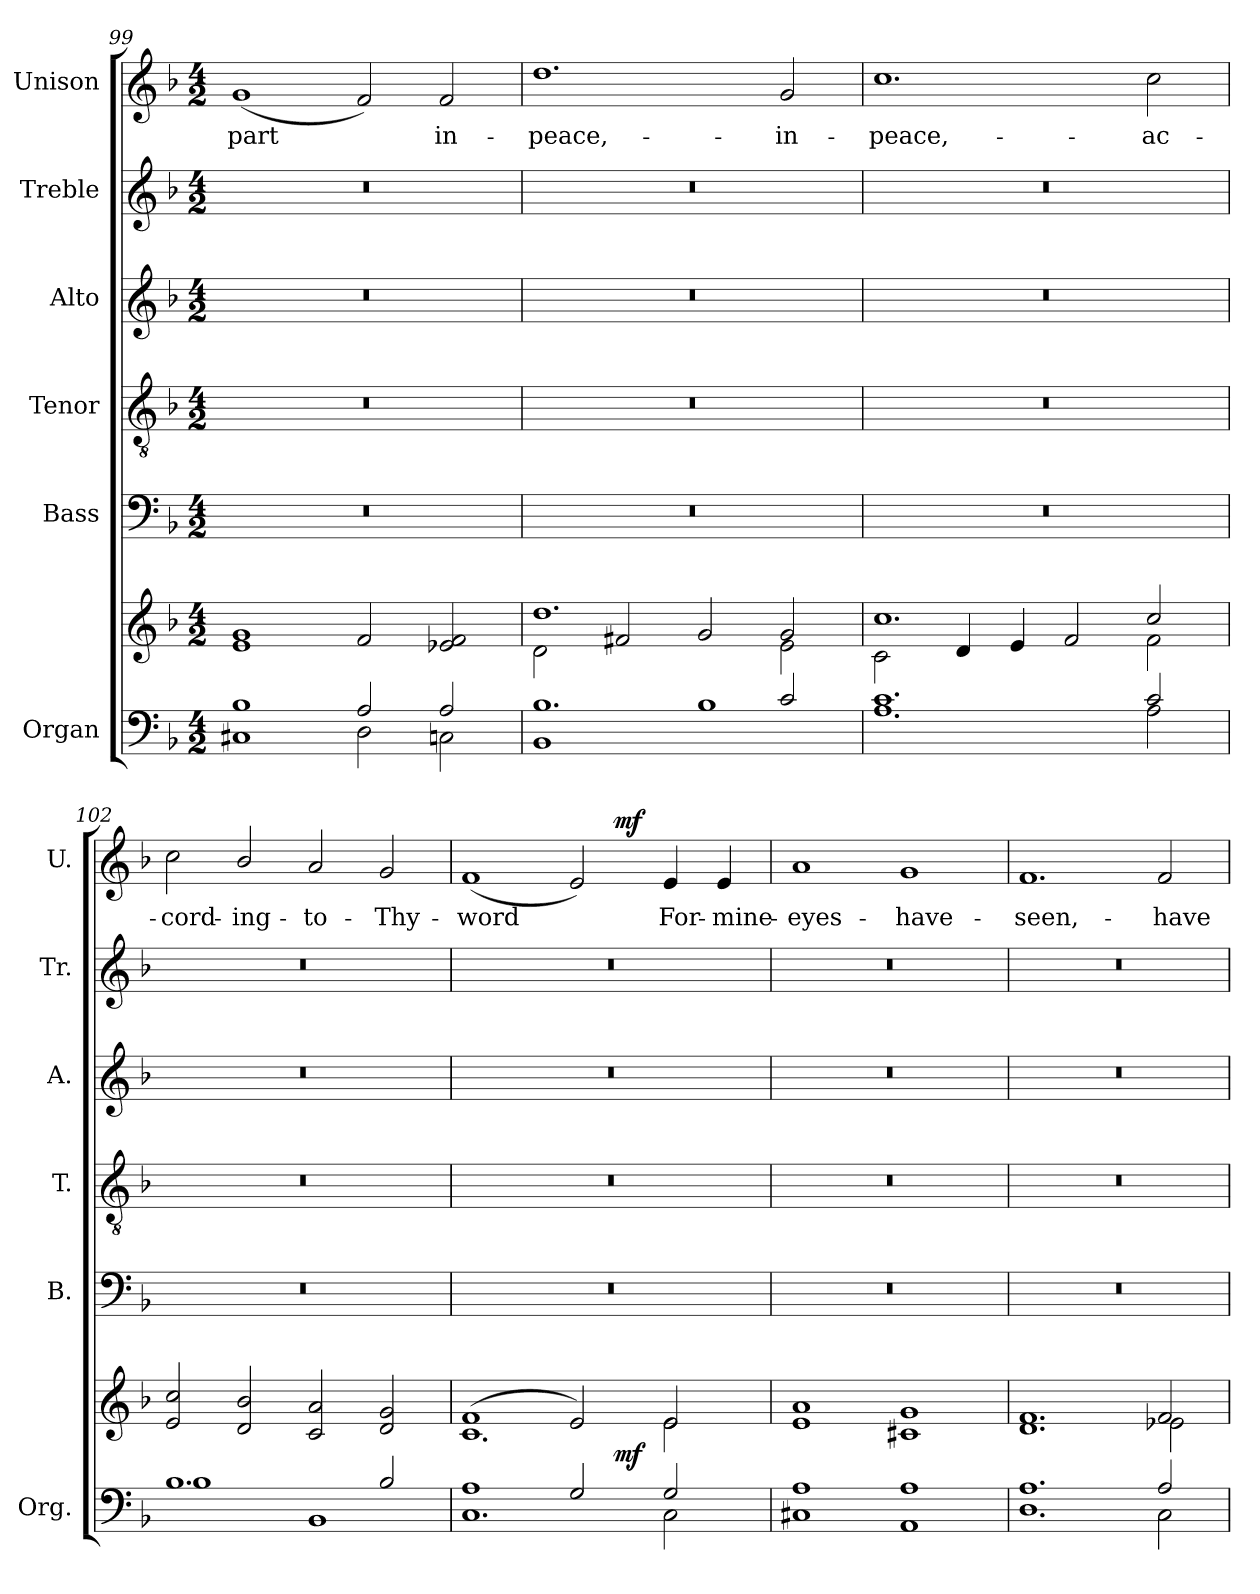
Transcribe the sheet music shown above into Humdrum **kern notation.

**kern	**kern	**dynam	**kern	**kern	**kern	**kern	**kern	**text	**dynam
*part6	*part6	*part6	*part5	*part4	*part3	*part2	*part1	*part1	*part1
*staff7	*staff6	*staff6/7	*staff5	*staff4	*staff3	*staff2	*staff1	*staff1	*staff1
*I"Organ	*	*	*I"Bass	*I"Tenor	*I"Alto	*I"Treble	*I"Unison	*	*
*I'Org.	*	*	*I'B.	*I'T.	*I'A.	*I'Tr.	*I'U.	*	*
*clefF4	*clefG2	*	*clefF4	*clefGv2	*clefG2	*clefG2	*clefG2	*	*
*	*	*	*	*ITrd7c12	*	*	*	*	*
*k[b-]	*k[b-]	*	*k[b-]	*k[b-]	*k[b-]	*k[b-]	*k[b-]	*	*
*F:	*F:	*	*F:	*F:	*F:	*F:	*F:	*	*
*M4/2	*M4/2	*	*M4/2	*M4/2	*M4/2	*M4/2	*M4/2	*	*
=99	=99	=99	=99	=99	=99	=99	=99	=99	=99
*^	*	*	*	*	*	*	*	*	*
!	!	!	!	!LO:N:vis=1	!LO:N:vis=1	!LO:N:vis=1	!LO:N:vis=1	!	!	!
!	!	!	!	!	!	!	!	!	!LO:LY:b:color=#000000	!
1B-i	1C#Xi	1ei 1gi	.	0r	0r	0r	0r	(1gi	-part	.
2Ai/	2Di\	2fi/	.	.	.	.	.	2fi/)	.	.
!	!	!	!	!	!	!	!	!	!LO:LY:b:color=#000000	!
2Ai/	2Cni\	2e-Xi/ 2fi	.	.	.	.	.	2fi/	in-	.
=100	=100	=100	=100	=100	=100	=100	=100	=100	=100	=100
*	*	*^	*	*	*	*	*	*	*	*
!	!	!	!	!	!LO:N:vis=1	!LO:N:vis=1	!LO:N:vis=1	!LO:N:vis=1	!	!	!
!	!	!	!	!	!	!	!	!	!	!LO:LY:b:color=#000000	!
1.B-i	1BB-i	1.ddi	2di\	.	0r	0r	0r	0r	1.ddi	-peace,-	.
.	.	.	2f#Xi/	.	.	.	.	.	.	.	.
.	1B-i	.	2gi/	.	.	.	.	.	.	.	.
!	!	!	!	!	!	!	!	!	!	!LO:LY:b:color=#000000	!
2ci/	.	2gi/	2ei\	.	.	.	.	.	2gi/	-in-	.
=101	=101	=101	=101	=101	=101	=101	=101	=101	=101	=101	=101
!	!	!	!	!	!LO:N:vis=1	!LO:N:vis=1	!LO:N:vis=1	!LO:N:vis=1	!	!	!
!	!	!	!	!	!	!	!	!	!	!LO:LY:b:color=#000000	!
1.ci	1.Ai	1.cci	2ci\	.	0r	0r	0r	0r	1.cci	-peace,-	.
.	.	.	4di/	.	.	.	.	.	.	.	.
.	.	.	4ei/	.	.	.	.	.	.	.	.
.	.	.	2fi/	.	.	.	.	.	.	.	.
!	!	!	!	!	!	!	!	!	!	!LO:LY:b:color=#000000	!
2ci/	2Ai\	2cci/	2fi\	.	.	.	.	.	2cci\	-ac-	.
=102	=102	=102	=102	=102	=102	=102	=102	=102	=102	=102	=102
!	!	!	!	!	!LO:N:vis=1	!LO:N:vis=1	!LO:N:vis=1	!LO:N:vis=1	!	!	!
*	*	*v	*v	*	*	*	*	*	*	*	*
*	*	*^	*	*	*	*	*	*	*	*
!	!	!	!	!	!	!	!	!	!	!LO:LY:b:color=#000000	!
*	*	*v	*v	*	*	*	*	*	*	*	*
1.B-i	1B-i	2ei/ 2cci	.	0r	0r	0r	0r	2cci\	-cord-	.
!	!	!	!	!	!	!	!	!	!LO:LY:b:color=#000000	!
.	.	2di/ 2b-i	.	.	.	.	.	2b-i/	-ing-	.
!	!	!	!	!	!	!	!	!	!LO:LY:b:color=#000000	!
.	1BB-i	2ci/ 2ai	.	.	.	.	.	2ai/	-to-	.
!	!	!	!	!	!	!	!	!	!LO:LY:b:color=#000000	!
2B-i/	.	2di/ 2gi	.	.	.	.	.	2gi/	-Thy-	.
!!LO:LB:g=z
=103	=103	=103	=103	=103	=103	=103	=103	=103	=103	=103
*	*	*^	*	*	*	*	*	*	*	*
!	!	!	!	!	!LO:N:vis=1	!LO:N:vis=1	!LO:N:vis=1	!LO:N:vis=1	!	!	!
!	!	!	!	!	!	!	!	!	!	!LO:LY:b:color=#000000	!
*	*	*	*^	*	*	*	*	*	*^	*	*
1Ai	1.Ci	(1fi	1.ci	1ryy	.	0r	0r	0r	0r	(1fi	1ryy	-word	.
2Gi/	.	2ei/)	.	8...ryy	.	.	.	.	.	2ei/)	8...ryy	.	.
.	.	.	.	2ryy	mf	.	.	.	.	.	2ryy	.	mf
!	!	!	!	!	!	!	!	!	!	!	!	!LO:LY:b:color=#000000	!
2Gi/	2Ci\	2ei/	2ei\	.	.	.	.	.	.	4ei/	.	For-	.
.	.	.	.	4ryy	.	.	.	.	.	.	4ryy	.	.
!	!	!	!	!	!	!	!	!	!	!	!	!LO:LY:b:color=#000000	!
.	.	.	.	.	.	.	.	.	.	4ei/	.	-mine-	.
.	.	.	.	64ryy	.	.	.	.	.	.	64ryy	.	.
=104	=104	=104	=104	=104	=104	=104	=104	=104	=104	=104	=104	=104	=104
!	!	!	!	!	!	!LO:N:vis=1	!LO:N:vis=1	!LO:N:vis=1	!LO:N:vis=1	!	!	!	!
*	*	*	*v	*v	*	*	*	*	*	*v	*v	*	*
*	*	*	*^	*	*	*	*	*	*^	*	*
!	!	!	!	!	!	!	!	!	!	!	!	!LO:LY:b:color=#000000	!
*	*	*	*v	*v	*	*	*	*	*	*v	*v	*	*
1Ai	1C#Xi	1ai	1ei	.	0r	0r	0r	0r	1ai	-eyes-	.
!	!	!	!	!	!	!	!	!	!	!LO:LY:b:color=#000000	!
1Ai	1AAi	1gi	1c#Xi	.	.	.	.	.	1gi	-have-	.
=105	=105	=105	=105	=105	=105	=105	=105	=105	=105	=105	=105
!	!	!	!	!	!LO:N:vis=1	!LO:N:vis=1	!LO:N:vis=1	!LO:N:vis=1	!	!	!
!	!	!	!	!	!	!	!	!	!	!LO:LY:b:color=#000000	!
1.Ai	1.Di	1.fi	1.di	.	0r	0r	0r	0r	1.fi	-seen,-	.
!	!	!	!	!	!	!	!	!	!	!LO:LY:b:color=#000000	!
2Ai/	2Ci\	2fi/	2e-Xi\	.	.	.	.	.	2fi/	-have-	.
*v	*v	*	*	*	*	*	*	*	*	*	*
*	*v	*v	*	*	*	*	*	*	*	*
=	=	=	=	=	=	=	=	=	=
*-	*-	*-	*-	*-	*-	*-	*-	*-	*-
